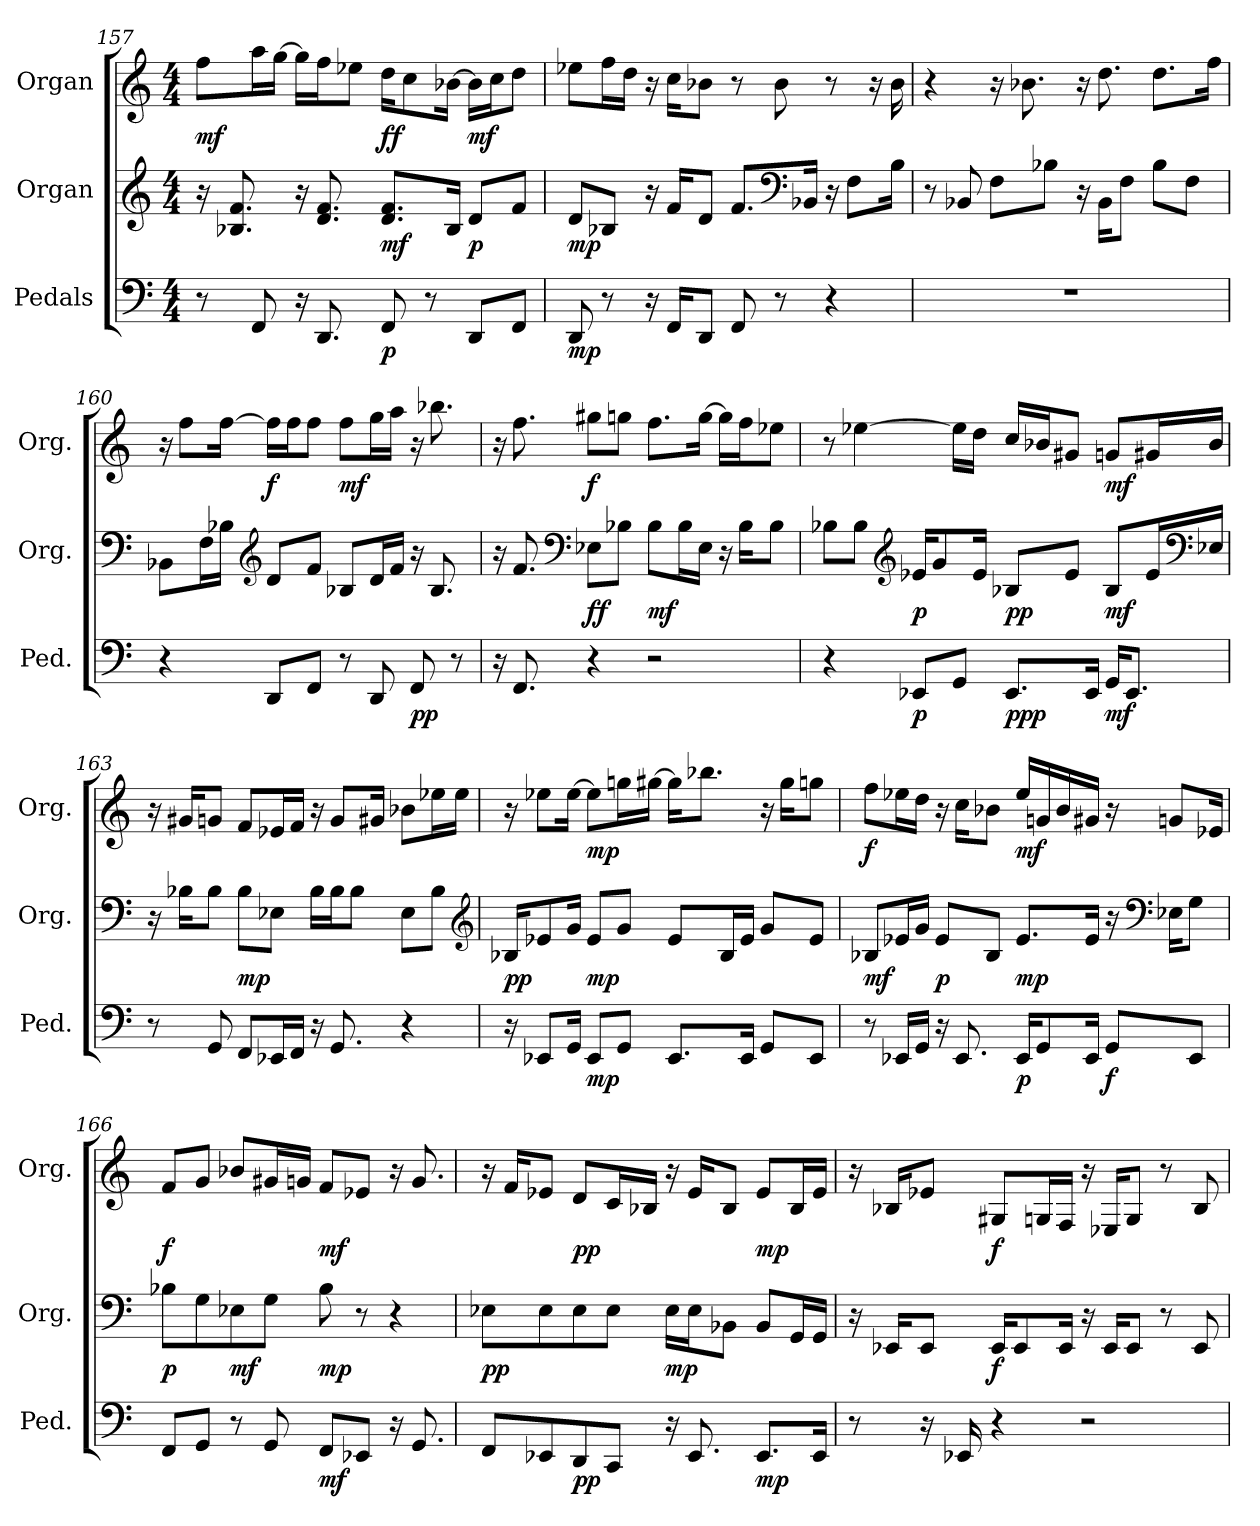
**kern	**dynam	**kern	**dynam	**kern	**dynam
*part3	*part3	*part2	*part2	*part1	*part1
*staff3	*staff3	*staff2	*staff2	*staff1	*staff1
*I"Pedals	*	*I"Organ	*	*I"Organ	*
*I'Ped.	*	*I'Org.	*	*I'Org.	*
*clefF4	*	*clefG2	*	*clefG2	*
*k[]	*	*k[]	*	*k[]	*
*C:	*	*C:	*	*C:	*
*M4/4	*	*M4/4	*	*M4/4	*
=157	=157	=157	=157	=157	=157
8r	.	16r	.	8ffi\L	mf
.	.	8.B-Xi/ 8.fi	.	.	.
8FFi/	.	.	.	16aai\L	.
.	.	.	.	[16ggi\JJ	.
16r	.	16r	.	16ggi\LL]	.
8.DDi/	.	8.di/ 8.fi	.	16ffi\J	.
.	.	.	.	8ee-Xi\J	.
8FFi/	p	8.di/ 8.fiL	mf	16ddi\KL	ff
.	.	.	.	8cci\	.
8r	.	.	.	.	.
.	.	16B-i/Jk	.	[16b-Xi\Jk	.
8DDi/L	.	8di/L	p	16b-i\LL]	mf
.	.	.	.	16cci\J	.
8FFi/J	.	8fi/J	.	8ddi\J	.
!!LO:PB:g=z
=158	=158	=158	=158	=158	=158
8DDi/	mp	8di/L	mp	8ee-Xi\L	.
8r	.	8B-Xi/J	.	16ffi\L	.
.	.	.	.	16ddi\JJ	.
16r	.	16r	.	16r	.
16FFi/KL	.	16fi/KL	.	16cci\KL	.
8DDi/J	.	8di/J	.	8b-Xi\J	.
8FFi/	.	8.fi/L	.	8r	.
8r	.	.	.	8b-i\	.
*	*	*clefF4	*	*	*
.	.	16BB-Xi/Jk	.	.	.
4r	.	16r	.	8r	.
.	.	8Fi\L	.	.	.
.	.	.	.	16r	.
.	.	16B-i\Jk	.	16b-i\	.
=159	=159	=159	=159	=159	=159
1r	.	8r	.	4r	.
.	.	8BB-Xi/	.	.	.
.	.	8Fi\L	.	16r	.
.	.	.	.	8.b-Xi\	.
.	.	8B-Xi\J	.	.	.
.	.	16r	.	16r	.
.	.	16BB-i\KL	.	8.ddi\	.
.	.	8Fi\J	.	.	.
.	.	8B-i\L	.	8.ddi\L	.
.	.	8Fi\J	.	.	.
.	.	.	.	16ffi\Jk	.
=160	=160	=160	=160	=160	=160
4r	.	8BB-Xi\L	.	16r	.
.	.	.	.	8ffi\L	.
.	.	16Fi\L	.	.	.
.	.	16B-Xi\JJ	.	[16ffi\Jk	.
*	*	*clefG2	*	*	*
8DDi/L	.	8di/L	.	16ffi\LL]	f
.	.	.	.	16ffi\J	.
8FFi/J	.	8fi/J	.	8ffi\J	.
8r	.	8B-Xi/L	.	8ffi\L	mf
8DDi/	.	16di/L	.	16ggi\L	.
.	.	16fi/JJ	.	16aai\JJ	.
8FFi/	pp	16r	.	16r	.
.	.	8.B-i/	.	8.bb-Xi\	.
8r	.	.	.	.	.
!!LO:LB:g=z
=161	=161	=161	=161	=161	=161
16r	.	16r	.	16r	.
8.FFi/	.	8.fi/	.	8.ffi\	.
*	*	*clefF4	*	*	*
4r	.	8E-Xi\L	ff	8gg#Xi\L	f
.	.	8B-Xi\J	.	8ggni\J	.
2r	.	8B-i\L	mf	8.ffi\L	.
.	.	16B-i\L	.	.	.
.	.	16E-i\JJ	.	[16ggi\Jk	.
.	.	16r	.	16ggi\LL]	.
.	.	16B-i\KL	.	16ffi\J	.
.	.	8B-i\J	.	8ee-Xi\J	.
=162	=162	=162	=162	=162	=162
4r	.	8B-Xi\L	.	8r	.
.	.	8B-i\J	.	[4ee-Xi\	.
*	*	*clefG2	*	*	*
8EE-Xi/L	p	16e-Xi/KL	p	.	.
.	.	8gi/	.	.	.
8GGi/J	.	.	.	16ee-i\LL]	.
.	.	16e-i/Jk	.	16ddi\JJ	.
8.EE-i/L	ppp	8B-Xi/L	pp	16cci/LL	.
.	.	.	.	16b-Xi/J	.
.	.	8e-i/J	.	8g#Xi/J	.
16EE-i/Jk	.	.	.	.	.
16GGi/KL	mf	8B-i/L	mf	8gni/L	mf
8.EE-i/J	.	.	.	.	.
.	.	16e-i/L	.	16g#Xi/L	.
*	*	*clefF4	*	*	*
.	.	16E-Xi/JJ	.	16b-i/JJ	.
!!LO:LB:g=z
=163	=163	=163	=163	=163	=163
8r	.	16r	.	16r	.
.	.	16B-Xi\KL	.	16g#Xi/KL	.
8GGi/	.	8B-i\J	.	8gni/J	.
8FFi/L	.	8B-i\L	mp	8fi/L	.
16EE-Xi/L	.	8E-Xi\J	.	16e-Xi/L	.
16FFi/JJ	.	.	.	16fi/JJ	.
16r	.	16B-i\LL	.	16r	.
8.GGi/	.	16B-i\J	.	8gi/L	.
.	.	8B-i\J	.	.	.
.	.	.	.	16g#Xi/Jk	.
4r	.	8E-i\L	.	8b-Xi\L	.
.	.	8B-i\J	.	16ee-Xi\L	.
.	.	.	.	16ee-i\JJ	.
*	*	*clefG2	*	*	*
=164	=164	=164	=164	=164	=164
16r	.	16B-Xi/KL	pp	16r	.
8EE-Xi/L	.	8e-Xi/	.	8ee-Xi\L	.
16GGi/Jk	.	16gi/Jk	.	[16ee-i\Jk	.
8EE-i/L	mp	8e-i/L	mp	8ee-i\L]	mp
8GGi/J	.	8gi/J	.	16ggni\L	.
.	.	.	.	[16gg#Xi\JJ	.
8.EE-i/L	.	8e-i/L	.	16gg#i\KL]	.
.	.	.	.	8.bb-Xi\J	.
.	.	16B-i/L	.	.	.
16EE-i/Jk	.	16e-i/JJ	.	.	.
8GGi/L	.	8gi/L	.	16r	.
.	.	.	.	16gg#i\KL	.
8EE-i/J	.	8e-i/J	.	8ggni\J	.
!!LO:PB:g=z
=165	=165	=165	=165	=165	=165
8r	.	8B-Xi/L	mf	8ffi\L	f
16EE-Xi/LL	.	16e-Xi/L	.	16ee-Xi\L	.
16GGi/JJ	.	16gi/JJ	.	16ddi\JJ	.
16r	.	8e-i/L	p	16r	.
8.EE-i/	.	.	.	16cci\KL	.
.	.	8B-i/J	.	8b-Xi\J	.
16EE-i/KL	p	8.e-i/L	mp	16ee-i/LL	mf
8GGi/	.	.	.	16gni/	.
.	.	.	.	16b-i/	.
16EE-i/Jk	.	16e-i/Jk	.	16g#Xi/JJ	.
8GGi/L	f	16r	.	16r	.
*	*	*clefF4	*	*	*
.	.	16E-Xi\KL	.	8gni/L	.
8EE-i/J	.	8Gi\J	.	.	.
.	.	.	.	16e-Xi/Jk	.
=166	=166	=166	=166	=166	=166
8FFi/L	.	8B-Xi\L	p	8fi/L	f
8GGi/J	.	8Gi\	.	8gi/J	.
8r	.	8E-Xi\	mf	8b-Xi/L	.
8GGi/	.	8Gi\J	.	16g#Xi/L	.
.	.	.	.	16gni/JJ	.
8FFi/L	mf	8B-i\	mp	8fi/L	mf
8EE-Xi/J	.	8r	.	8e-Xi/J	.
16r	.	4r	.	16r	.
8.GGi/	.	.	.	8.gi/	.
=167	=167	=167	=167	=167	=167
8FFi/L	.	8E-Xi\L	pp	16r	.
.	.	.	.	16fi/KL	.
8EE-Xi/	.	8E-i\	.	8e-Xi/J	.
8DDi/	pp	8E-i\	.	8di/L	pp
8CCi/J	.	8E-i\J	.	16ci/L	.
.	.	.	.	16B-Xi/JJ	.
16r	.	16E-i\LL	mp	16r	.
8.EE-i/	.	16E-i\J	.	16e-i/KL	.
.	.	8BB-Xi\J	.	8B-i/J	.
8.EE-i/L	mp	8BB-i/L	.	8e-i/L	mp
.	.	16GGi/L	.	16B-i/L	.
16EE-i/Jk	.	16GGi/JJ	.	16e-i/JJ	.
!!LO:LB:g=z
=168	=168	=168	=168	=168	=168
8r	.	16r	.	16r	.
.	.	16EE-Xi/KL	.	16B-Xi/KL	.
16r	.	8EE-i/J	.	8e-Xi/J	.
16EE-Xi/	.	.	.	.	.
4r	.	16EE-i/KL	f	8G#Xi/L	f
.	.	8EE-i/	.	.	.
.	.	.	.	16Gni/L	.
.	.	16EE-i/Jk	.	16Fi/JJ	.
2r	.	16r	.	16r	.
.	.	16EE-i/KL	.	16E-Xi/KL	.
.	.	8EE-i/J	.	8Gi/J	.
.	.	8r	.	8r	.
.	.	8EE-i/	.	8B-i/	.
=	=	=	=	=	=
*-	*-	*-	*-	*-	*-
